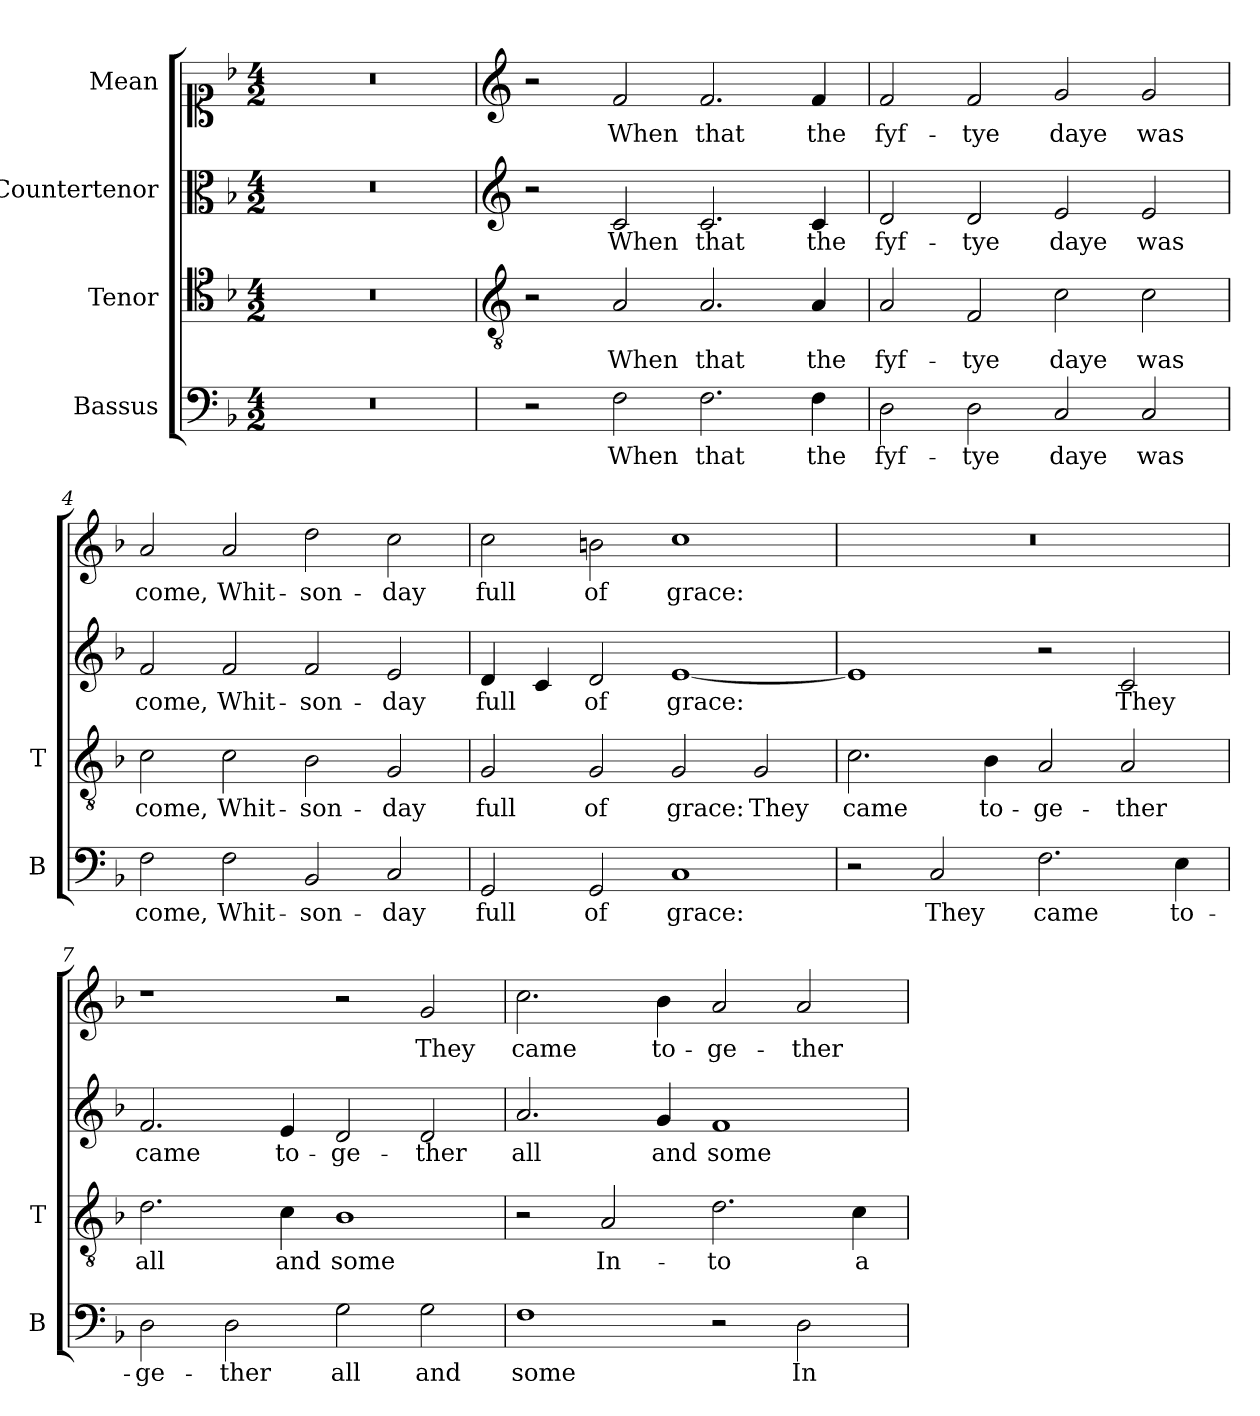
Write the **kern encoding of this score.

**kern	**text	**kern	**text	**kern	**text	**kern	**text
*part4	*part4	*part3	*part3	*part2	*part2	*part1	*part1
*staff4	*staff4	*staff3	*staff3	*staff2	*staff2	*staff1	*staff1
*I"Bassus	*	*I"Tenor	*	*I"Countertenor	*	*I"Mean	*
*I'B	*	*I'T	*	*	*	*	*
*clefF4	*	*clefC4	*	*clefC3	*	*clefC1	*
*k[b-]	*	*k[b-]	*	*k[b-]	*	*k[b-]	*
*F:	*	*F:	*	*F:	*	*F:	*
*M4/2	*	*M4/2	*	*M4/2	*	*M4/2	*
=1	=1	=1	=1	=1	=1	=1	=1
0r	.	0r	.	0r	.	0r	.
=2	=2	=2	=2	=2	=2	=2	=2
*	*	*clefGv2	*	*clefG2	*	*clefG2	*
2r	.	2r	.	2r	.	2r	.
!	!LO:LY:b	!	!LO:LY:b	!	!LO:LY:b	!	!LO:LY:b
2F\	When	2A/	When	2c/	When	2f/	When
!	!LO:LY:b	!	!LO:LY:b	!	!LO:LY:b	!	!LO:LY:b
2.F\	that	2.A/	that	2.c/	that	2.f/	that
!	!LO:LY:b	!	!LO:LY:b	!	!LO:LY:b	!	!LO:LY:b
4F\	the	4A/	the	4c/	the	4f/	the
=3	=3	=3	=3	=3	=3	=3	=3
!	!LO:LY:b	!	!LO:LY:b	!	!LO:LY:b	!	!LO:LY:b
2D\	fyf-	2A/	fyf-	2d/	fyf-	2f/	fyf-
!	!LO:LY:b	!	!LO:LY:b	!	!LO:LY:b	!	!LO:LY:b
2D\	-tye	2F/	-tye	2d/	-tye	2f/	-tye
!	!LO:LY:b	!	!LO:LY:b	!	!LO:LY:b	!	!LO:LY:b
2C/	daye	2c\	daye	2e/	daye	2g/	daye
!	!LO:LY:b	!	!LO:LY:b	!	!LO:LY:b	!	!LO:LY:b
2C/	was	2c\	was	2e/	was	2g/	was
!!LO:LB:g=z
=4	=4	=4	=4	=4	=4	=4	=4
!	!LO:LY:b	!	!LO:LY:b	!	!LO:LY:b	!	!LO:LY:b
2F\	come,	2c\	come,	2f/	come,	2a/	come,
!	!LO:LY:b	!	!LO:LY:b	!	!LO:LY:b	!	!LO:LY:b
2F\	Whit-	2c\	Whit-	2f/	Whit-	2a/	Whit-
!	!LO:LY:b	!	!LO:LY:b	!	!LO:LY:b	!	!LO:LY:b
2BB-/	-son-	2B-\	-son-	2f/	-son-	2dd\	-son-
!	!LO:LY:b	!	!LO:LY:b	!	!LO:LY:b	!	!LO:LY:b
2C/	-day	2G/	-day	2e/	-day	2cc\	-day
=5	=5	=5	=5	=5	=5	=5	=5
!	!LO:LY:b	!	!LO:LY:b	!	!LO:LY:b	!	!LO:LY:b
2GG/	full	2G/	full	4d/	full	2cc\	full
.	.	.	.	4c/	.	.	.
!	!LO:LY:b	!	!LO:LY:b	!	!LO:LY:b	!	!LO:LY:b
2GG/	of	2G/	of	2d/	of	2bn\	of
!	!LO:LY:b	!	!LO:LY:b	!	!LO:LY:b	!	!LO:LY:b
1C	grace:	2G/	grace:	[1e	grace:	1cc	grace:
!	!	!	!LO:LY:b	!	!	!	!
.	.	2G/	They	.	.	.	.
=6	=6	=6	=6	=6	=6	=6	=6
!	!	!	!LO:LY:b	!	!	!	!
2r	.	2.c\	came	1e]	.	0r	.
!	!LO:LY:b	!	!	!	!	!	!
2C/	They	.	.	.	.	.	.
!	!	!	!LO:LY:b	!	!	!	!
.	.	4B-\	to-	.	.	.	.
!	!LO:LY:b	!	!LO:LY:b	!	!	!	!
2.F\	came	2A/	-ge-	2r	.	.	.
!	!	!	!LO:LY:b	!	!LO:LY:b	!	!
.	.	2A/	-ther	2c/	They	.	.
!	!LO:LY:b	!	!	!	!	!	!
4E\	to-	.	.	.	.	.	.
!!LO:PB:g=z
=7	=7	=7	=7	=7	=7	=7	=7
!	!LO:LY:b	!	!LO:LY:b	!	!LO:LY:b	!	!
2D\	-ge-	2.d\	all	2.f/	came	1r	.
!	!LO:LY:b	!	!	!	!	!	!
2D\	-ther	.	.	.	.	.	.
!	!	!	!LO:LY:b	!	!LO:LY:b	!	!
.	.	4c\	and	4e/	to-	.	.
!	!LO:LY:b	!	!LO:LY:b	!	!LO:LY:b	!	!
2G\	all	1B-	some	2d/	-ge-	2r	.
!	!LO:LY:b	!	!	!	!LO:LY:b	!	!LO:LY:b
2G\	and	.	.	2d/	-ther	2g/	They
=8	=8	=8	=8	=8	=8	=8	=8
!	!LO:LY:b	!	!	!	!LO:LY:b	!	!LO:LY:b
1F	some	2r	.	2.a/	all	2.cc\	came
!	!	!	!LO:LY:b	!	!	!	!
.	.	2A/	In-	.	.	.	.
!	!	!	!	!	!LO:LY:b	!	!LO:LY:b
.	.	.	.	4g/	and	4b-\	to-
!	!	!	!LO:LY:b	!	!LO:LY:b	!	!LO:LY:b
2r	.	2.d\	-to	1f	some	2a/	-ge-
!	!LO:LY:b	!	!	!	!	!	!LO:LY:b
2D\	In-	.	.	.	.	2a/	-ther
!	!	!	!LO:LY:b	!	!	!	!
.	.	4c\	a	.	.	.	.
=	=	=	=	=	=	=	=
*-	*-	*-	*-	*-	*-	*-	*-
